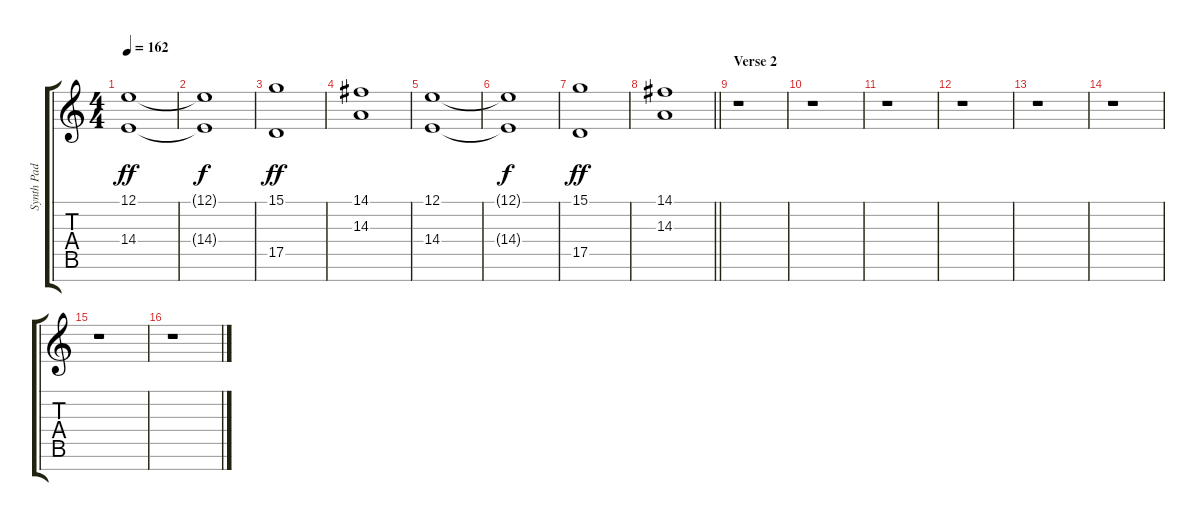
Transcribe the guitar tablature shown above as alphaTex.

\track ("Synth Pad" "Synth Pad") {instrument pad2warm}
\staff {score tabs}
\tuning (E4 B3 G3 D3 A2 E2 B1) {hide}
\ts (4 4)
\tempo 162
\clef g2
\ks c
(12.1 14.4).1{dy ff} |
(12.1{t} 14.4{t}).1{dy f} |
(15.1 17.5).1{dy ff} |
(14.1 14.3).1 |
(12.1 14.4).1 |
(12.1{t} 14.4{t}).1{dy f} |
(15.1 17.5).1{dy ff} |
\barLineRight lightlight
(14.1 14.3).1 |
\section ("" "Verse 2")
r.1 |
r.1 |
r.1 |
r.1 |
r.1 |
r.1 |
r.1 |
r.1
